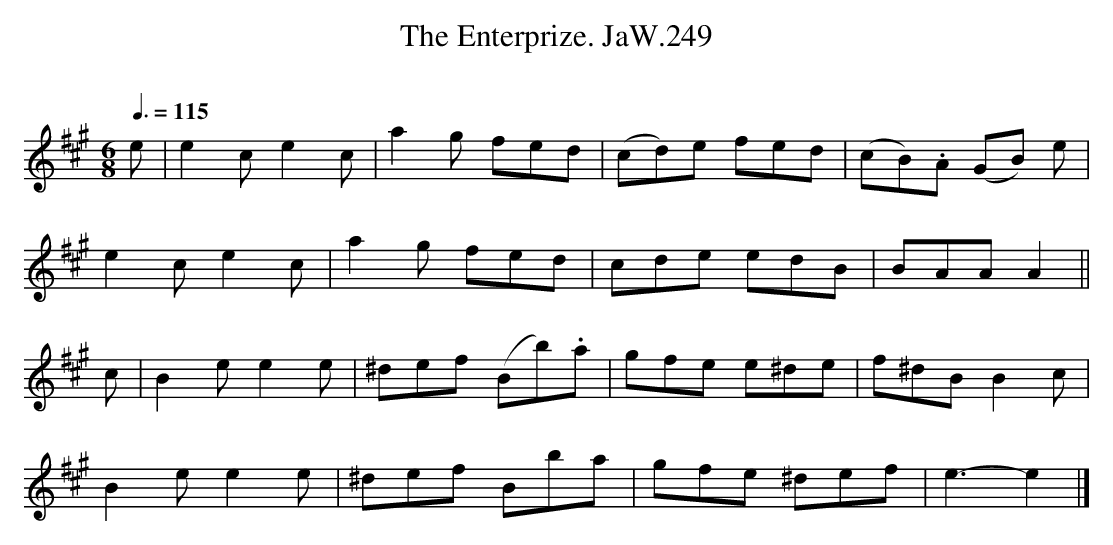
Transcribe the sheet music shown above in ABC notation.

X:1
T:Enterprize. JaW.249, The
M:6/8
L:1/8
Q:3/8=115
O:
K:A
e|e2c e2c|a2g fed|(cd)e fed|(cB).A (GB) e|
e2c e2c|a2g fed|cde edB|BAA A2||
c|B2e e2e|^def (Bb).a|gfe e^de|f^dB B2c|
B2e e2e|^def Bba|gfe ^def|e3-e2|]
